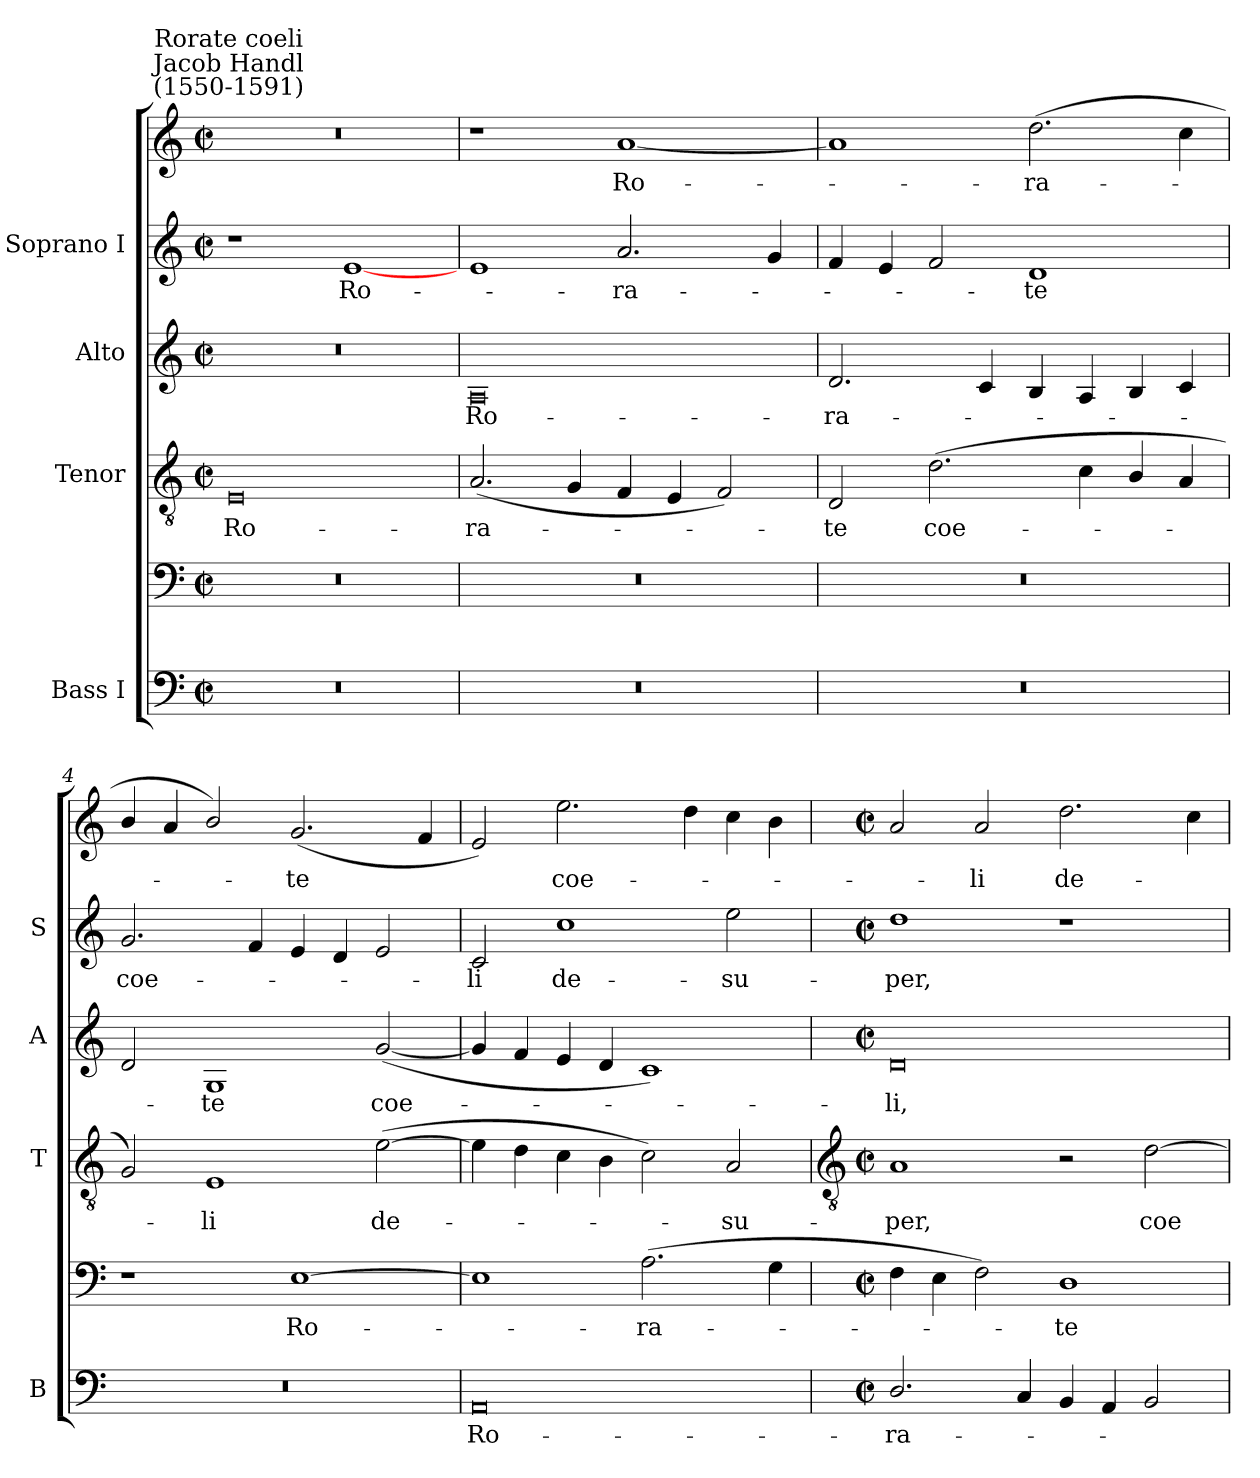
**kern	**text	**kern	**text	**kern	**text	**kern	**text	**kern	**text	**kern	**text
*part4	*part4	*part4	*part4	*part3	*part3	*part2	*part2	*part1	*part1	*part1	*part1
*staff6	*staff6	*staff5	*staff5	*staff4	*staff4	*staff3	*staff3	*staff2	*staff2	*staff1	*staff1
*I"Bass I	*	*	*	*I"Tenor	*	*I"Alto	*	*I"Soprano I	*	*	*
*I'B	*	*	*	*I'T	*	*I'A	*	*I'S	*	*	*
*clefF4	*	*clefF4	*	*clefGv2	*	*clefG2	*	*clefG2	*	*clefG2	*
*k[]	*	*k[]	*	*k[]	*	*k[]	*	*k[]	*	*k[]	*
*C:	*	*C:	*	*C:	*	*C:	*	*C:	*	*C:	*
*M4/2	*	*M4/2	*	*M4/2	*	*M4/2	*	*M4/2	*	*M4/2	*
*met(c|)	*	*met(c|)	*	*met(c|)	*	*met(c|)	*	*met(c|)	*	*met(c|)	*
=1	=1	=1	=1	=1	=1	=1	=1	=1	=1	=1	=1
!	!	!	!	!	!	!	!	!	!	!LO:TX:a:cj:t=Jacob Handl\n(1550-1591)	!
!	!	!	!	!	!	!	!	!	!	!LO:TX:a:cj:t=Rorate coeli	!
!	!	!	!	!	!LO:LY:b	!	!	!	!	!	!
0r	.	0r	.	0E	Ro-	0r	.	1r	.	0r	.
!	!	!	!	!	!	!	!	!	!LO:LY:b	!	!
.	.	.	.	.	.	.	.	[1e	Ro-	.	.
=2	=2	=2	=2	=2	=2	=2	=2	=2	=2	=2	=2
!	!	!	!	!	!LO:LY:b	!	!LO:LY:b	!	!	!	!
0r	.	0r	.	(<2.A	-ra-	0A	Ro-	1e	.	1r	.
.	.	.	.	4G	.	.	.	.	.	.	.
!	!	!	!	!	!	!	!	!	!LO:LY:b	!	!LO:LY:b
.	.	.	.	4F	.	.	.	2.a	ra-	[1a	Ro-
.	.	.	.	4E	.	.	.	.	.	.	.
.	.	.	.	2F)	.	.	.	.	.	.	.
.	.	.	.	.	.	.	.	4g	.	.	.
=3	=3	=3	=3	=3	=3	=3	=3	=3	=3	=3	=3
!	!	!	!	!	!LO:LY:b	!	!LO:LY:b	!	!	!	!
0r	.	0r	.	2D	te	2.d	-ra-	4f	.	1a]	.
.	.	.	.	.	.	.	.	4e	.	.	.
!	!	!	!	!	!LO:LY:b	!	!	!	!	!	!
.	.	.	.	(<2.d	coe-	.	.	2f	.	.	.
.	.	.	.	.	.	4c	.	.	.	.	.
!	!	!	!	!	!	!	!	!	!LO:LY:b	!	!LO:LY:b
.	.	.	.	.	.	4B	.	1d	te	(<2.dd	ra-
.	.	.	.	4c	.	4A	.	.	.	.	.
.	.	.	.	4B/	.	4B	.	.	.	.	.
.	.	.	.	4A	.	4c	.	.	.	4cc	.
=4	=4	=4	=4	=4	=4	=4	=4	=4	=4	=4	=4
!	!	!	!	!	!	!	!	!	!LO:LY:b	!	!
0r	.	1r	.	2G)	.	2d	.	2.g	coe-	4b/	.
.	.	.	.	.	.	.	.	.	.	4a	.
!	!	!	!	!	!LO:LY:b	!	!LO:LY:b	!	!	!	!
.	.	.	.	1E	li	1G	te	.	.	2b/)	.
.	.	.	.	.	.	.	.	4f	.	.	.
!	!	!	!LO:LY:b	!	!	!	!	!	!	!	!LO:LY:b
.	.	[1E	Ro-	.	.	.	.	4e	.	(<2.g	te
.	.	.	.	.	.	.	.	4d	.	.	.
!	!	!	!	!	!LO:LY:b	!	!LO:LY:b	!	!	!	!
.	.	.	.	(>[2e	de-	(<[2g	coe-	2e	.	.	.
.	.	.	.	.	.	.	.	.	.	4f	.
=5	=5	=5	=5	=5	=5	=5	=5	=5	=5	=5	=5
!	!LO:LY:b	!	!	!	!	!	!	!	!LO:LY:b	!	!
0AA	Ro-	1E]	.	4e]	.	4g]	.	2c	li	2e)	.
.	.	.	.	4d	.	4f	.	.	.	.	.
!	!	!	!	!	!	!	!	!	!LO:LY:b	!	!LO:LY:b
.	.	.	.	4c	.	4e	.	1cc	de-	2.ee	coe-
.	.	.	.	4B	.	4d	.	.	.	.	.
!	!	!	!LO:LY:b	!	!	!	!	!	!	!	!
.	.	(>2.A	ra-	2c)	.	1c)	.	.	.	.	.
.	.	.	.	.	.	.	.	.	.	4dd	.
!	!	!	!	!	!LO:LY:b	!	!	!	!LO:LY:b	!	!
.	.	.	.	2A	su-	.	.	2ee	-su-	4cc	.
.	.	4G	.	.	.	.	.	.	.	4b\	.
!!LO:LB:g=z
=6	=6	=6	=6	=6	=6	=6	=6	=6	=6	=6	=6
*	*	*	*	*clefGv2	*	*	*	*	*	*	*
*M4/2	*	*M4/2	*	*M4/2	*	*M4/2	*	*M4/2	*	*M4/2	*
*met(c|)	*	*met(c|)	*	*met(c|)	*	*met(c|)	*	*met(c|)	*	*met(c|)	*
!	!LO:LY:b	!	!	!	!LO:LY:b	!	!LO:LY:b	!	!LO:LY:b	!	!
2.D/	ra-	4F	.	1A	-per,	0d	li,	1dd	per,	2a	.
.	.	4E	.	.	.	.	.	.	.	.	.
!	!	!	!	!	!	!	!	!	!	!	!LO:LY:b
.	.	2F)	.	.	.	.	.	.	.	2a	-li
4C	.	.	.	.	.	.	.	.	.	.	.
!	!	!	!LO:LY:b	!	!	!	!	!	!	!	!LO:LY:b
4BB	.	1D	-te	2r	.	.	.	1r	.	2.dd	de-
4AA	.	.	.	.	.	.	.	.	.	.	.
!	!	!	!	!	!LO:LY:b	!	!	!	!	!	!
2BB	.	.	.	[2d	coe-	.	.	.	.	.	.
.	.	.	.	.	.	.	.	.	.	4cc	.
=	=	=	=	=	=	=	=	=	=	=	=
*-	*-	*-	*-	*-	*-	*-	*-	*-	*-	*-	*-
